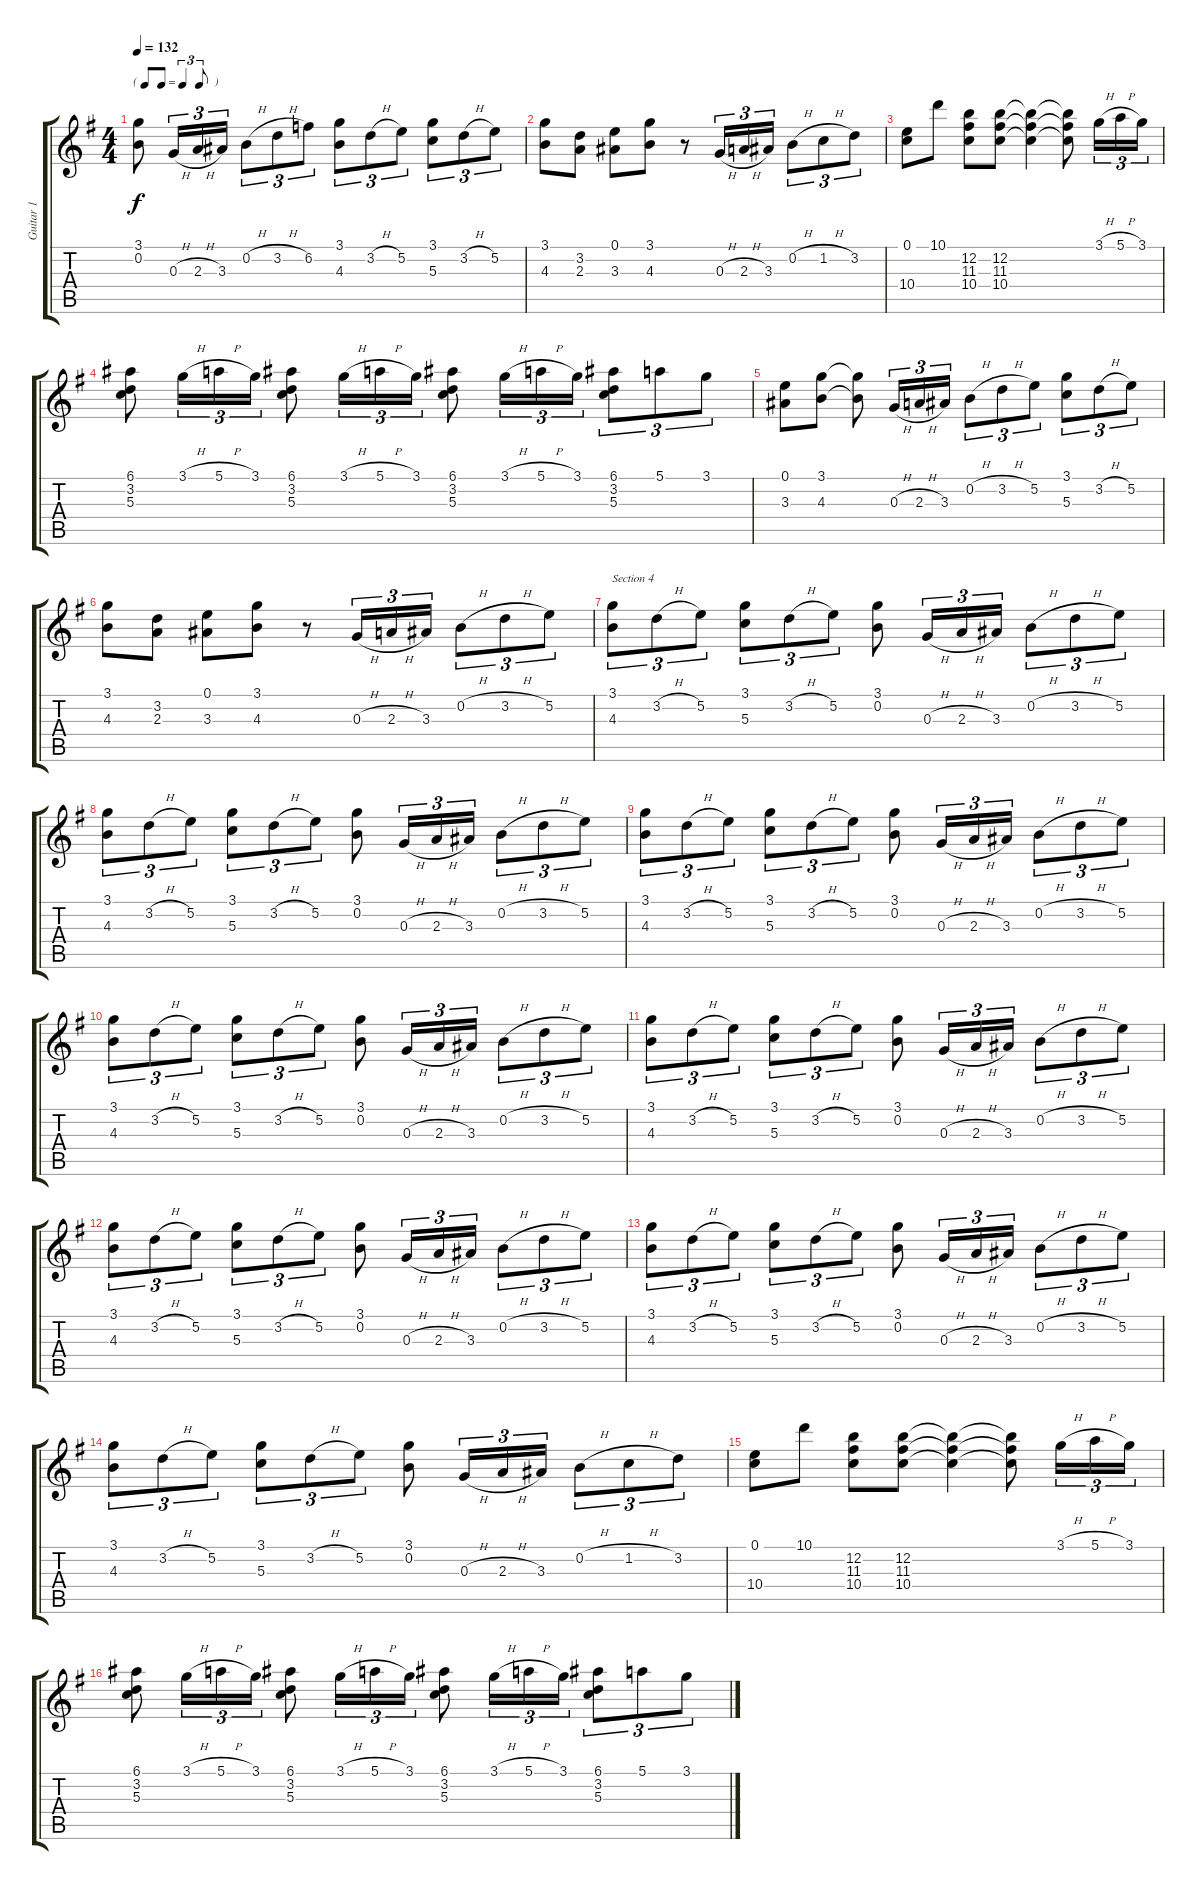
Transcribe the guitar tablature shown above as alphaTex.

\track ("Guitar 1" "Guitar 1") {instrument acousticguitarsteel}
\staff {score tabs}
\tuning (E4 B3 G3 D3 A2 E2) {hide}
\ts (4 4)
\tf triplet8th
\tempo 132
\clef g2
\ks g
(3.1 0.2).8{dy f} 0.3{h}.16{tu (3 2)} 2.3{h}.16{tu (3 2)} 3.3.16{tu (3 2)} 0.2{h}.8{tu (3 2)} 3.2{h}.8{tu (3 2)} 6.2.8{tu (3 2)} (3.1 4.3).8{tu (3 2)} 3.2{h}.8{tu (3 2)} 5.2.8{tu (3 2)} (3.1 5.3).8{tu (3 2)} 3.2{h}.8{tu (3 2)} 5.2.8{tu (3 2)} |
(3.1 4.3).8 (3.2 2.3).8 (0.1 3.3).8 (3.1 4.3).8 r.8 0.3{h}.16{tu (3 2)} 2.3{h}.16{tu (3 2)} 3.3.16{tu (3 2)} 0.2{h}.8{tu (3 2)} 1.2{h}.8{tu (3 2)} 3.2.8{tu (3 2)} |
(0.1 10.4).8 10.1.8 (12.2 11.3 10.4).8 (12.2 11.3 10.4).8 (12.2{t} 11.3{t} 10.4{t}).4 (12.2{t} 11.3{t} 10.4{t}).8 3.1{h}.16{tu (3 2)} 5.1{h}.16{tu (3 2)} 3.1.16{tu (3 2)} |
(6.1 3.2 5.3).8 3.1{h}.16{tu (3 2)} 5.1{h}.16{tu (3 2)} 3.1.16{tu (3 2)} (6.1 3.2 5.3).8 3.1{h}.16{tu (3 2)} 5.1{h}.16{tu (3 2)} 3.1.16{tu (3 2)} (6.1 3.2 5.3).8 3.1{h}.16{tu (3 2)} 5.1{h}.16{tu (3 2)} 3.1.16{tu (3 2)} (6.1 3.2 5.3).8{tu (3 2)} 5.1.8{tu (3 2)} 3.1.8{tu (3 2)} |
(0.1 3.3).8 (3.1 4.3).8 (3.1{t} 4.3{t}).8 0.3{h}.16{tu (3 2)} 2.3{h}.16{tu (3 2)} 3.3.16{tu (3 2)} 0.2{h}.8{tu (3 2)} 3.2{h}.8{tu (3 2)} 5.2.8{tu (3 2)} (3.1 5.3).8{tu (3 2)} 3.2{h}.8{tu (3 2)} 5.2.8{tu (3 2)} |
(3.1 4.3).8 (3.2 2.3).8 (0.1 3.3).8 (3.1 4.3).8 r.8 0.3{h}.16{tu (3 2)} 2.3{h}.16{tu (3 2)} 3.3.16{tu (3 2)} 0.2{h}.8{tu (3 2)} 3.2{h}.8{tu (3 2)} 5.2.8{tu (3 2)} |
(3.1 4.3).8{tu (3 2) txt "Section 4"} 3.2{h}.8{tu (3 2)} 5.2.8{tu (3 2)} (3.1 5.3).8{tu (3 2)} 3.2{h}.8{tu (3 2)} 5.2.8{tu (3 2)} (3.1 0.2).8 0.3{h}.16{tu (3 2)} 2.3{h}.16{tu (3 2)} 3.3.16{tu (3 2)} 0.2{h}.8{tu (3 2)} 3.2{h}.8{tu (3 2)} 5.2.8{tu (3 2)} |
(3.1 4.3).8{tu (3 2)} 3.2{h}.8{tu (3 2)} 5.2.8{tu (3 2)} (3.1 5.3).8{tu (3 2)} 3.2{h}.8{tu (3 2)} 5.2.8{tu (3 2)} (3.1 0.2).8 0.3{h}.16{tu (3 2)} 2.3{h}.16{tu (3 2)} 3.3.16{tu (3 2)} 0.2{h}.8{tu (3 2)} 3.2{h}.8{tu (3 2)} 5.2.8{tu (3 2)} |
(3.1 4.3).8{tu (3 2)} 3.2{h}.8{tu (3 2)} 5.2.8{tu (3 2)} (3.1 5.3).8{tu (3 2)} 3.2{h}.8{tu (3 2)} 5.2.8{tu (3 2)} (3.1 0.2).8 0.3{h}.16{tu (3 2)} 2.3{h}.16{tu (3 2)} 3.3.16{tu (3 2)} 0.2{h}.8{tu (3 2)} 3.2{h}.8{tu (3 2)} 5.2.8{tu (3 2)} |
(3.1 4.3).8{tu (3 2)} 3.2{h}.8{tu (3 2)} 5.2.8{tu (3 2)} (3.1 5.3).8{tu (3 2)} 3.2{h}.8{tu (3 2)} 5.2.8{tu (3 2)} (3.1 0.2).8 0.3{h}.16{tu (3 2)} 2.3{h}.16{tu (3 2)} 3.3.16{tu (3 2)} 0.2{h}.8{tu (3 2)} 3.2{h}.8{tu (3 2)} 5.2.8{tu (3 2)} |
(3.1 4.3).8{tu (3 2)} 3.2{h}.8{tu (3 2)} 5.2.8{tu (3 2)} (3.1 5.3).8{tu (3 2)} 3.2{h}.8{tu (3 2)} 5.2.8{tu (3 2)} (3.1 0.2).8 0.3{h}.16{tu (3 2)} 2.3{h}.16{tu (3 2)} 3.3.16{tu (3 2)} 0.2{h}.8{tu (3 2)} 3.2{h}.8{tu (3 2)} 5.2.8{tu (3 2)} |
(3.1 4.3).8{tu (3 2)} 3.2{h}.8{tu (3 2)} 5.2.8{tu (3 2)} (3.1 5.3).8{tu (3 2)} 3.2{h}.8{tu (3 2)} 5.2.8{tu (3 2)} (3.1 0.2).8 0.3{h}.16{tu (3 2)} 2.3{h}.16{tu (3 2)} 3.3.16{tu (3 2)} 0.2{h}.8{tu (3 2)} 3.2{h}.8{tu (3 2)} 5.2.8{tu (3 2)} |
(3.1 4.3).8{tu (3 2)} 3.2{h}.8{tu (3 2)} 5.2.8{tu (3 2)} (3.1 5.3).8{tu (3 2)} 3.2{h}.8{tu (3 2)} 5.2.8{tu (3 2)} (3.1 0.2).8 0.3{h}.16{tu (3 2)} 2.3{h}.16{tu (3 2)} 3.3.16{tu (3 2)} 0.2{h}.8{tu (3 2)} 3.2{h}.8{tu (3 2)} 5.2.8{tu (3 2)} |
(3.1 4.3).8{tu (3 2)} 3.2{h}.8{tu (3 2)} 5.2.8{tu (3 2)} (3.1 5.3).8{tu (3 2)} 3.2{h}.8{tu (3 2)} 5.2.8{tu (3 2)} (3.1 0.2).8 0.3{h}.16{tu (3 2)} 2.3{h}.16{tu (3 2)} 3.3.16{tu (3 2)} 0.2{h}.8{tu (3 2)} 1.2{h}.8{tu (3 2)} 3.2.8{tu (3 2)} |
(0.1 10.4).8 10.1.8 (12.2 11.3 10.4).8 (12.2 11.3 10.4).8 (12.2{t} 11.3{t} 10.4{t}).4 (12.2{t} 11.3{t} 10.4{t}).8 3.1{h}.16{tu (3 2)} 5.1{h}.16{tu (3 2)} 3.1.16{tu (3 2)} |
(6.1 3.2 5.3).8 3.1{h}.16{tu (3 2)} 5.1{h}.16{tu (3 2)} 3.1.16{tu (3 2)} (6.1 3.2 5.3).8 3.1{h}.16{tu (3 2)} 5.1{h}.16{tu (3 2)} 3.1.16{tu (3 2)} (6.1 3.2 5.3).8 3.1{h}.16{tu (3 2)} 5.1{h}.16{tu (3 2)} 3.1.16{tu (3 2)} (6.1 3.2 5.3).8{tu (3 2)} 5.1.8{tu (3 2)} 3.1.8{tu (3 2)}
